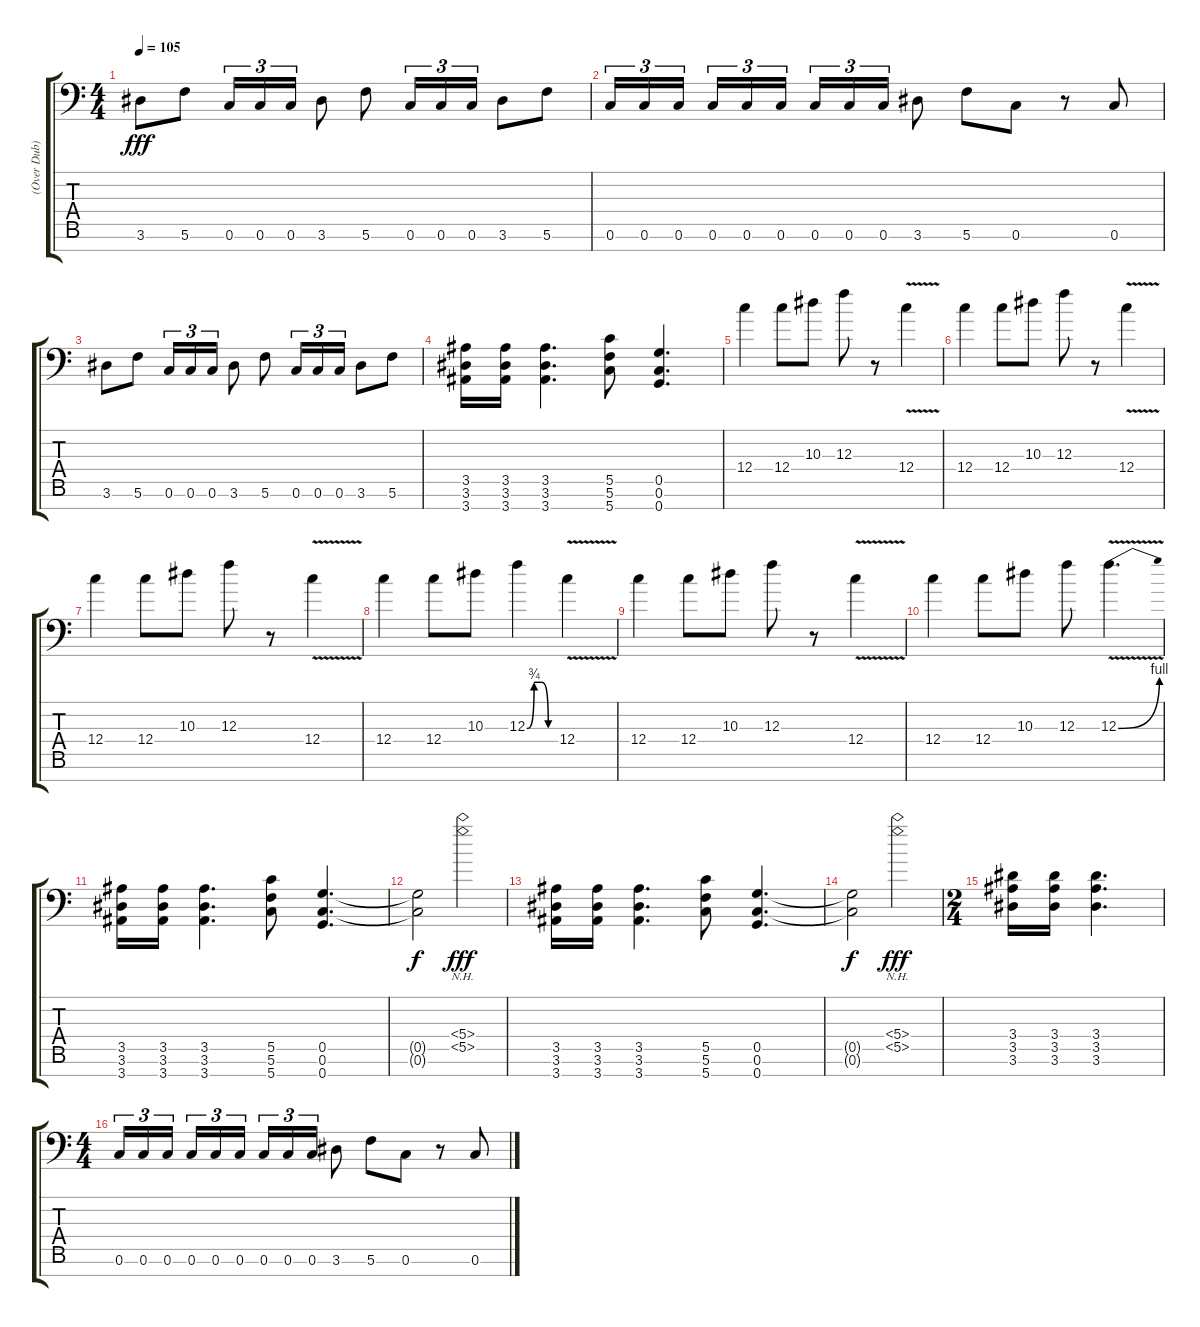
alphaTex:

\track ("(Over Dub)" "(Over Dub)") {instrument distortionguitar}
\staff {score tabs}
\tuning (D4 A3 F3 C3 G2 C2 G1) {hide}
\ts (4 4)
\tempo 105
\clef f4
\ks c
3.6.8{dy fff} 5.6.8 0.6.16{tu (3 2)} 0.6.16{tu (3 2)} 0.6.16{tu (3 2)} 3.6.8 5.6.8 0.6.16{tu (3 2)} 0.6.16{tu (3 2)} 0.6.16{tu (3 2)} 3.6.8 5.6.8 |
0.6.16{tu (3 2)} 0.6.16{tu (3 2)} 0.6.16{tu (3 2)} 0.6.16{tu (3 2)} 0.6.16{tu (3 2)} 0.6.16{tu (3 2)} 0.6.16{tu (3 2)} 0.6.16{tu (3 2)} 0.6.16{tu (3 2)} 3.6.8 5.6.8 0.6.8 r.8 0.6.8 |
3.6.8 5.6.8 0.6.16{tu (3 2)} 0.6.16{tu (3 2)} 0.6.16{tu (3 2)} 3.6.8 5.6.8 0.6.16{tu (3 2)} 0.6.16{tu (3 2)} 0.6.16{tu (3 2)} 3.6.8 5.6.8 |
(3.5 3.6 3.7).16 (3.5 3.6 3.7).16 (3.5 3.6 3.7).4{d} (5.5 5.6 5.7).8 (0.5 0.6 0.7).4{d} |
12.4.4 12.4.8 10.3.8 12.3.8 r.8 12.4{v}.4 |
12.4.4 12.4.8 10.3.8 12.3.8 r.8 12.4{v}.4 |
12.4.4 12.4.8 10.3.8 12.3.8 r.8 12.4{v}.4 |
12.4.4 12.4.8 10.3.8 12.3{be (custom 0 0 15 3 30 3 45 0 60 0)}.4 12.4{v}.4 |
12.4.4 12.4.8 10.3.8 12.3.8 r.8 12.4{v}.4 |
12.4.4 12.4.8 10.3.8 12.3.8 12.3{be (bend 0 0 60 4) v}.4{d} |
(3.5 3.6 3.7).16 (3.5 3.6 3.7).16 (3.5 3.6 3.7).4{d} (5.5 5.6 5.7).8 (0.5 0.6 0.7).4{d} |
(0.5{t} 0.6{t}).2{dy f} (5.4{nh} 5.5{nh}).2{dy fff} |
(3.5 3.6 3.7).16 (3.5 3.6 3.7).16 (3.5 3.6 3.7).4{d} (5.5 5.6 5.7).8 (0.5 0.6 0.7).4{d} |
(0.5{t} 0.6{t}).2{dy f} (5.4{nh} 5.5{nh}).2{dy fff} |
\ts (2 4)
(3.4 3.5 3.6).16 (3.4 3.5 3.6).16 (3.4 3.5 3.6).4{d} |
\ts (4 4)
0.6.16{tu (3 2)} 0.6.16{tu (3 2)} 0.6.16{tu (3 2)} 0.6.16{tu (3 2)} 0.6.16{tu (3 2)} 0.6.16{tu (3 2)} 0.6.16{tu (3 2)} 0.6.16{tu (3 2)} 0.6.16{tu (3 2)} 3.6.8 5.6.8 0.6.8 r.8 0.6.8
